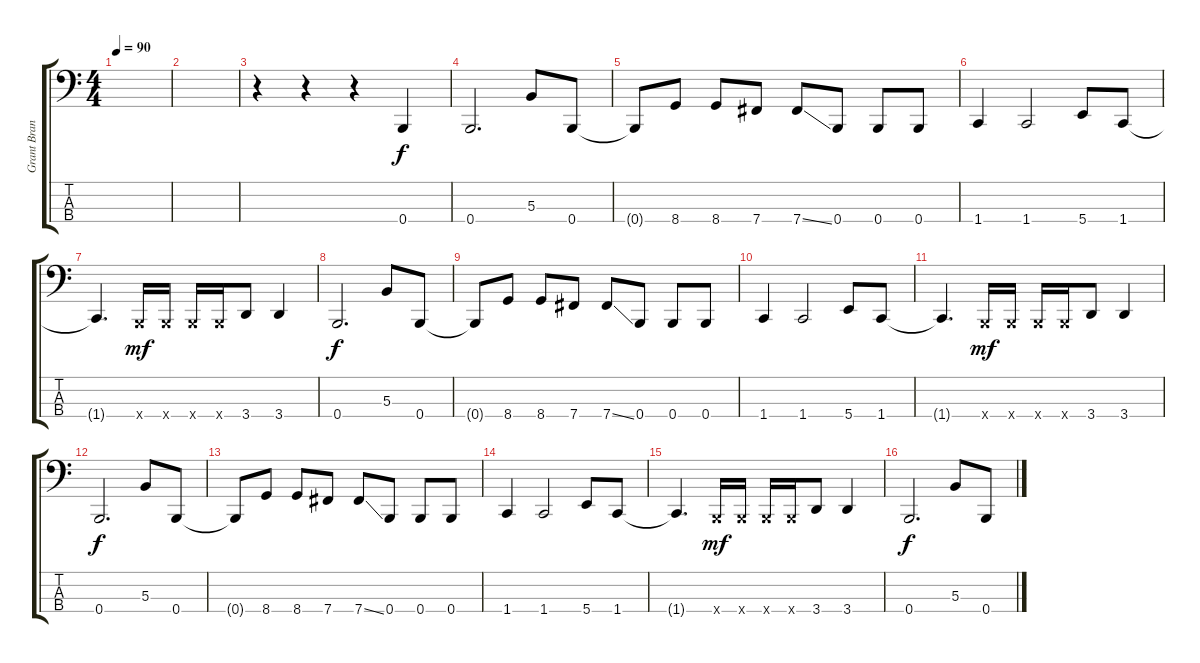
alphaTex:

\track ("Grant Brandell" "Grant Bran") {instrument electricbasspick}
\staff {score tabs}
\tuning (E2 B1 Gb1 B0) {hide}
\ts (4 4)
\tempo 90
\clef f4
\ks c
|
|
r.4 r.4 r.4 0.4.4 |
0.4.2{d} 5.3.8 0.4.8 |
0.4{t}.8 8.4.8 8.4.8 7.4.8 7.4{ss}.8 0.4.8 0.4.8 0.4.8 |
1.4.4 1.4.2 5.4.8 1.4.8 |
1.4{t}.4{d} 0.4{x}.16{dy mf} 0.4{x}.16 0.4{x}.16 0.4{x}.16 3.4.8 3.4.4 |
0.4.2{d dy f} 5.3.8 0.4.8 |
0.4{t}.8 8.4.8 8.4.8 7.4.8 7.4{ss}.8 0.4.8 0.4.8 0.4.8 |
1.4.4 1.4.2 5.4.8 1.4.8 |
1.4{t}.4{d} 0.4{x}.16{dy mf} 0.4{x}.16 0.4{x}.16 0.4{x}.16 3.4.8 3.4.4 |
0.4.2{d dy f} 5.3.8 0.4.8 |
0.4{t}.8 8.4.8 8.4.8 7.4.8 7.4{ss}.8 0.4.8 0.4.8 0.4.8 |
1.4.4 1.4.2 5.4.8 1.4.8 |
1.4{t}.4{d} 0.4{x}.16{dy mf} 0.4{x}.16 0.4{x}.16 0.4{x}.16 3.4.8 3.4.4 |
0.4.2{d dy f} 5.3.8 0.4.8
